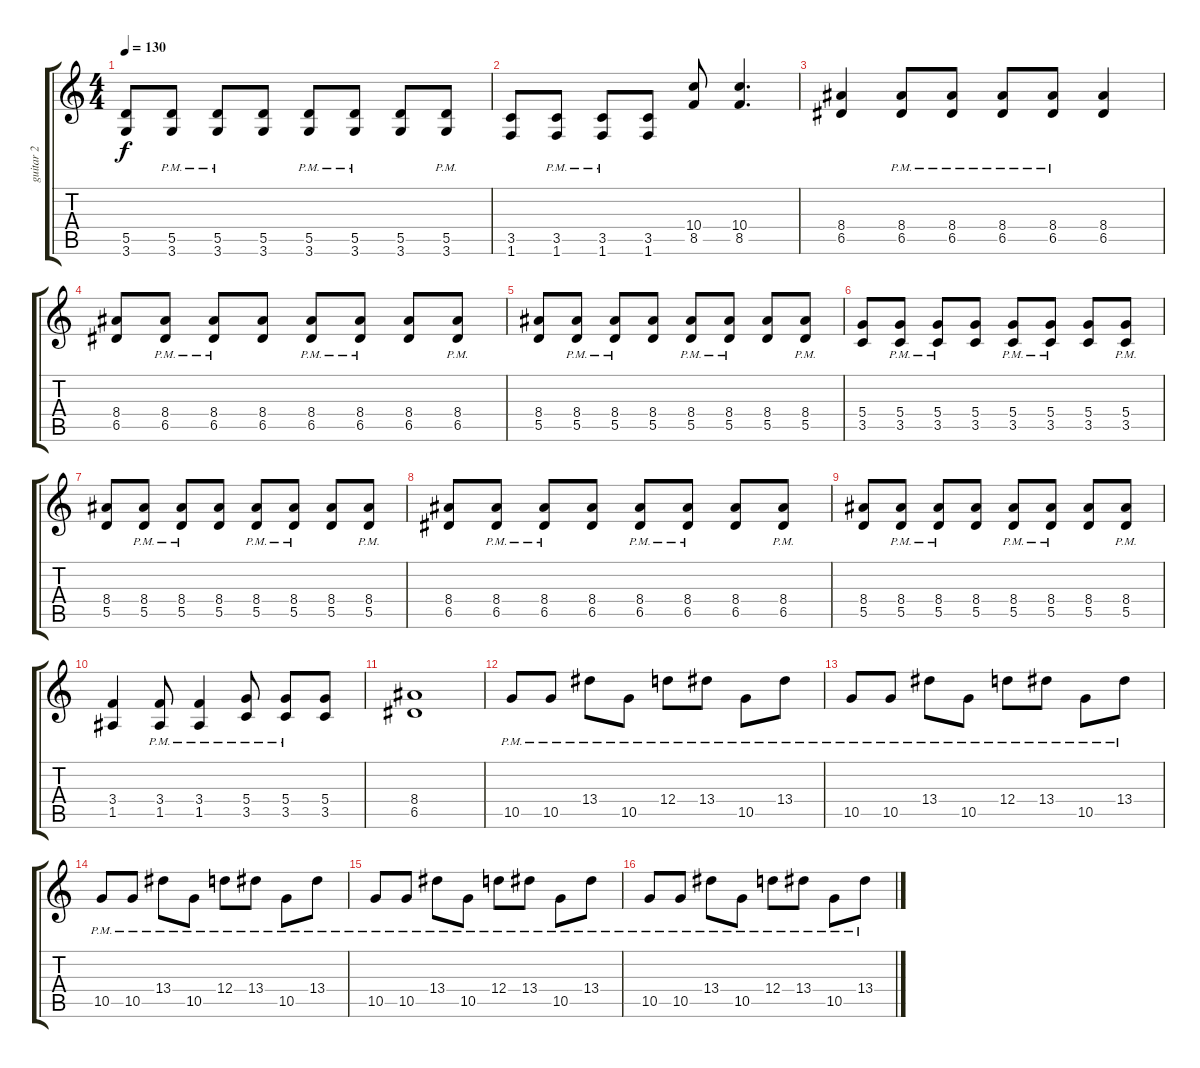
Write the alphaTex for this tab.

\track ("guitar 2" "guitar 2") {instrument overdrivenguitar}
\staff {score tabs}
\tuning (E4 B3 G3 D3 A2 E2) {hide}
\ts (4 4)
\tempo 130
\clef g2
\ks c
(5.5 3.6).8{dy f} (5.5{pm} 3.6{pm}).8 (5.5{pm} 3.6{pm}).8 (5.5 3.6).8 (5.5{pm} 3.6{pm}).8 (5.5{pm} 3.6{pm}).8 (5.5 3.6).8 (5.5{pm} 3.6{pm}).8 |
(3.5 1.6).8 (3.5{pm} 1.6{pm}).8 (3.5{pm} 1.6{pm}).8 (3.5 1.6).8 (10.4 8.5).8 (10.4 8.5).4{d} |
(8.4 6.5).4 (8.4{pm} 6.5{pm}).8 (8.4{pm} 6.5{pm}).8 (8.4{pm} 6.5{pm}).8 (8.4{pm} 6.5{pm}).8 (8.4 6.5).4 |
(8.4 6.5).8 (8.4{pm} 6.5{pm}).8 (8.4{pm} 6.5{pm}).8 (8.4 6.5).8 (8.4{pm} 6.5{pm}).8 (8.4{pm} 6.5{pm}).8 (8.4 6.5).8 (8.4{pm} 6.5{pm}).8 |
(8.4 5.5).8 (8.4{pm} 5.5{pm}).8 (8.4{pm} 5.5{pm}).8 (8.4 5.5).8 (8.4{pm} 5.5{pm}).8 (8.4{pm} 5.5{pm}).8 (8.4 5.5).8 (8.4{pm} 5.5{pm}).8 |
(5.4 3.5).8 (5.4{pm} 3.5{pm}).8 (5.4{pm} 3.5{pm}).8 (5.4 3.5).8 (5.4{pm} 3.5{pm}).8 (5.4{pm} 3.5{pm}).8 (5.4 3.5).8 (5.4{pm} 3.5{pm}).8 |
(8.4 5.5).8 (8.4{pm} 5.5{pm}).8 (8.4{pm} 5.5{pm}).8 (8.4 5.5).8 (8.4{pm} 5.5{pm}).8 (8.4{pm} 5.5{pm}).8 (8.4 5.5).8 (8.4{pm} 5.5{pm}).8 |
(8.4 6.5).8 (8.4{pm} 6.5{pm}).8 (8.4{pm} 6.5{pm}).8 (8.4 6.5).8 (8.4{pm} 6.5{pm}).8 (8.4{pm} 6.5{pm}).8 (8.4 6.5).8 (8.4{pm} 6.5{pm}).8 |
(8.4 5.5).8 (8.4{pm} 5.5{pm}).8 (8.4{pm} 5.5{pm}).8 (8.4 5.5).8 (8.4{pm} 5.5{pm}).8 (8.4{pm} 5.5{pm}).8 (8.4 5.5).8 (8.4{pm} 5.5{pm}).8 |
(3.4 1.5).4 (3.4{pm} 1.5{pm}).8 (3.4{pm} 1.5{pm}).4 (5.4{pm} 3.5{pm}).8 (5.4{pm} 3.5{pm}).8 (5.4 3.5).8 |
(8.4 6.5).1 |
10.5{pm}.8 10.5{pm}.8 13.4{pm}.8 10.5{pm}.8 12.4{pm}.8 13.4{pm}.8 10.5{pm}.8 13.4{pm}.8 |
10.5{pm}.8 10.5{pm}.8 13.4{pm}.8 10.5{pm}.8 12.4{pm}.8 13.4{pm}.8 10.5{pm}.8 13.4{pm}.8 |
10.5{pm}.8 10.5{pm}.8 13.4{pm}.8 10.5{pm}.8 12.4{pm}.8 13.4{pm}.8 10.5{pm}.8 13.4{pm}.8 |
10.5{pm}.8 10.5{pm}.8 13.4{pm}.8 10.5{pm}.8 12.4{pm}.8 13.4{pm}.8 10.5{pm}.8 13.4{pm}.8 |
10.5{pm}.8 10.5{pm}.8 13.4{pm}.8 10.5{pm}.8 12.4{pm}.8 13.4{pm}.8 10.5{pm}.8 13.4{pm}.8
